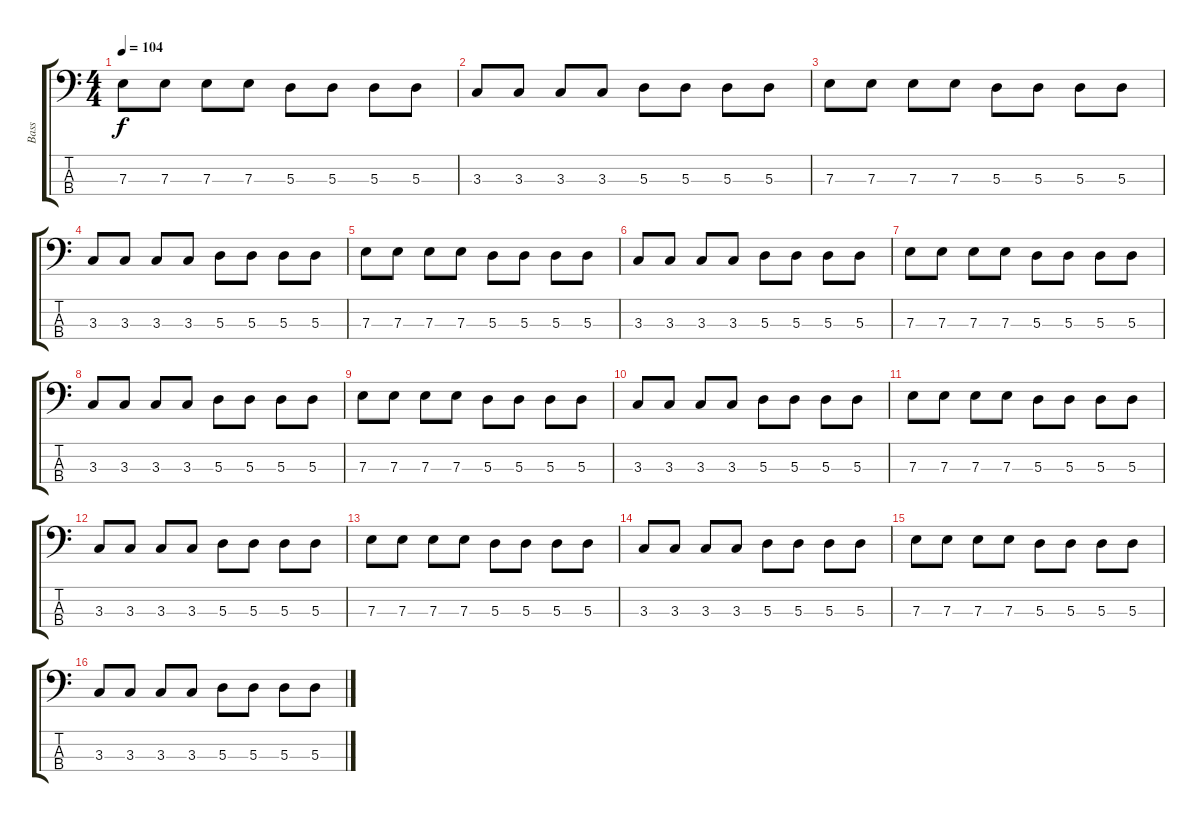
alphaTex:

\track ("Bass" "Bass") {instrument electricbassfinger}
\staff {score tabs}
\tuning (G2 D2 A1 E1) {hide}
\ts (4 4)
\tempo 104
\clef f4
\ks c
7.3.8{dy f} 7.3.8 7.3.8 7.3.8 5.3.8 5.3.8 5.3.8 5.3.8 |
3.3.8 3.3.8 3.3.8 3.3.8 5.3.8 5.3.8 5.3.8 5.3.8 |
7.3.8 7.3.8 7.3.8 7.3.8 5.3.8 5.3.8 5.3.8 5.3.8 |
3.3.8 3.3.8 3.3.8 3.3.8 5.3.8 5.3.8 5.3.8 5.3.8 |
7.3.8 7.3.8 7.3.8 7.3.8 5.3.8 5.3.8 5.3.8 5.3.8 |
3.3.8 3.3.8 3.3.8 3.3.8 5.3.8 5.3.8 5.3.8 5.3.8 |
7.3.8 7.3.8 7.3.8 7.3.8 5.3.8 5.3.8 5.3.8 5.3.8 |
3.3.8 3.3.8 3.3.8 3.3.8 5.3.8 5.3.8 5.3.8 5.3.8 |
7.3.8 7.3.8 7.3.8 7.3.8 5.3.8 5.3.8 5.3.8 5.3.8 |
3.3.8 3.3.8 3.3.8 3.3.8 5.3.8 5.3.8 5.3.8 5.3.8 |
7.3.8 7.3.8 7.3.8 7.3.8 5.3.8 5.3.8 5.3.8 5.3.8 |
3.3.8 3.3.8 3.3.8 3.3.8 5.3.8 5.3.8 5.3.8 5.3.8 |
7.3.8 7.3.8 7.3.8 7.3.8 5.3.8 5.3.8 5.3.8 5.3.8 |
3.3.8 3.3.8 3.3.8 3.3.8 5.3.8 5.3.8 5.3.8 5.3.8 |
7.3.8 7.3.8 7.3.8 7.3.8 5.3.8 5.3.8 5.3.8 5.3.8 |
3.3.8 3.3.8 3.3.8 3.3.8 5.3.8 5.3.8 5.3.8 5.3.8
